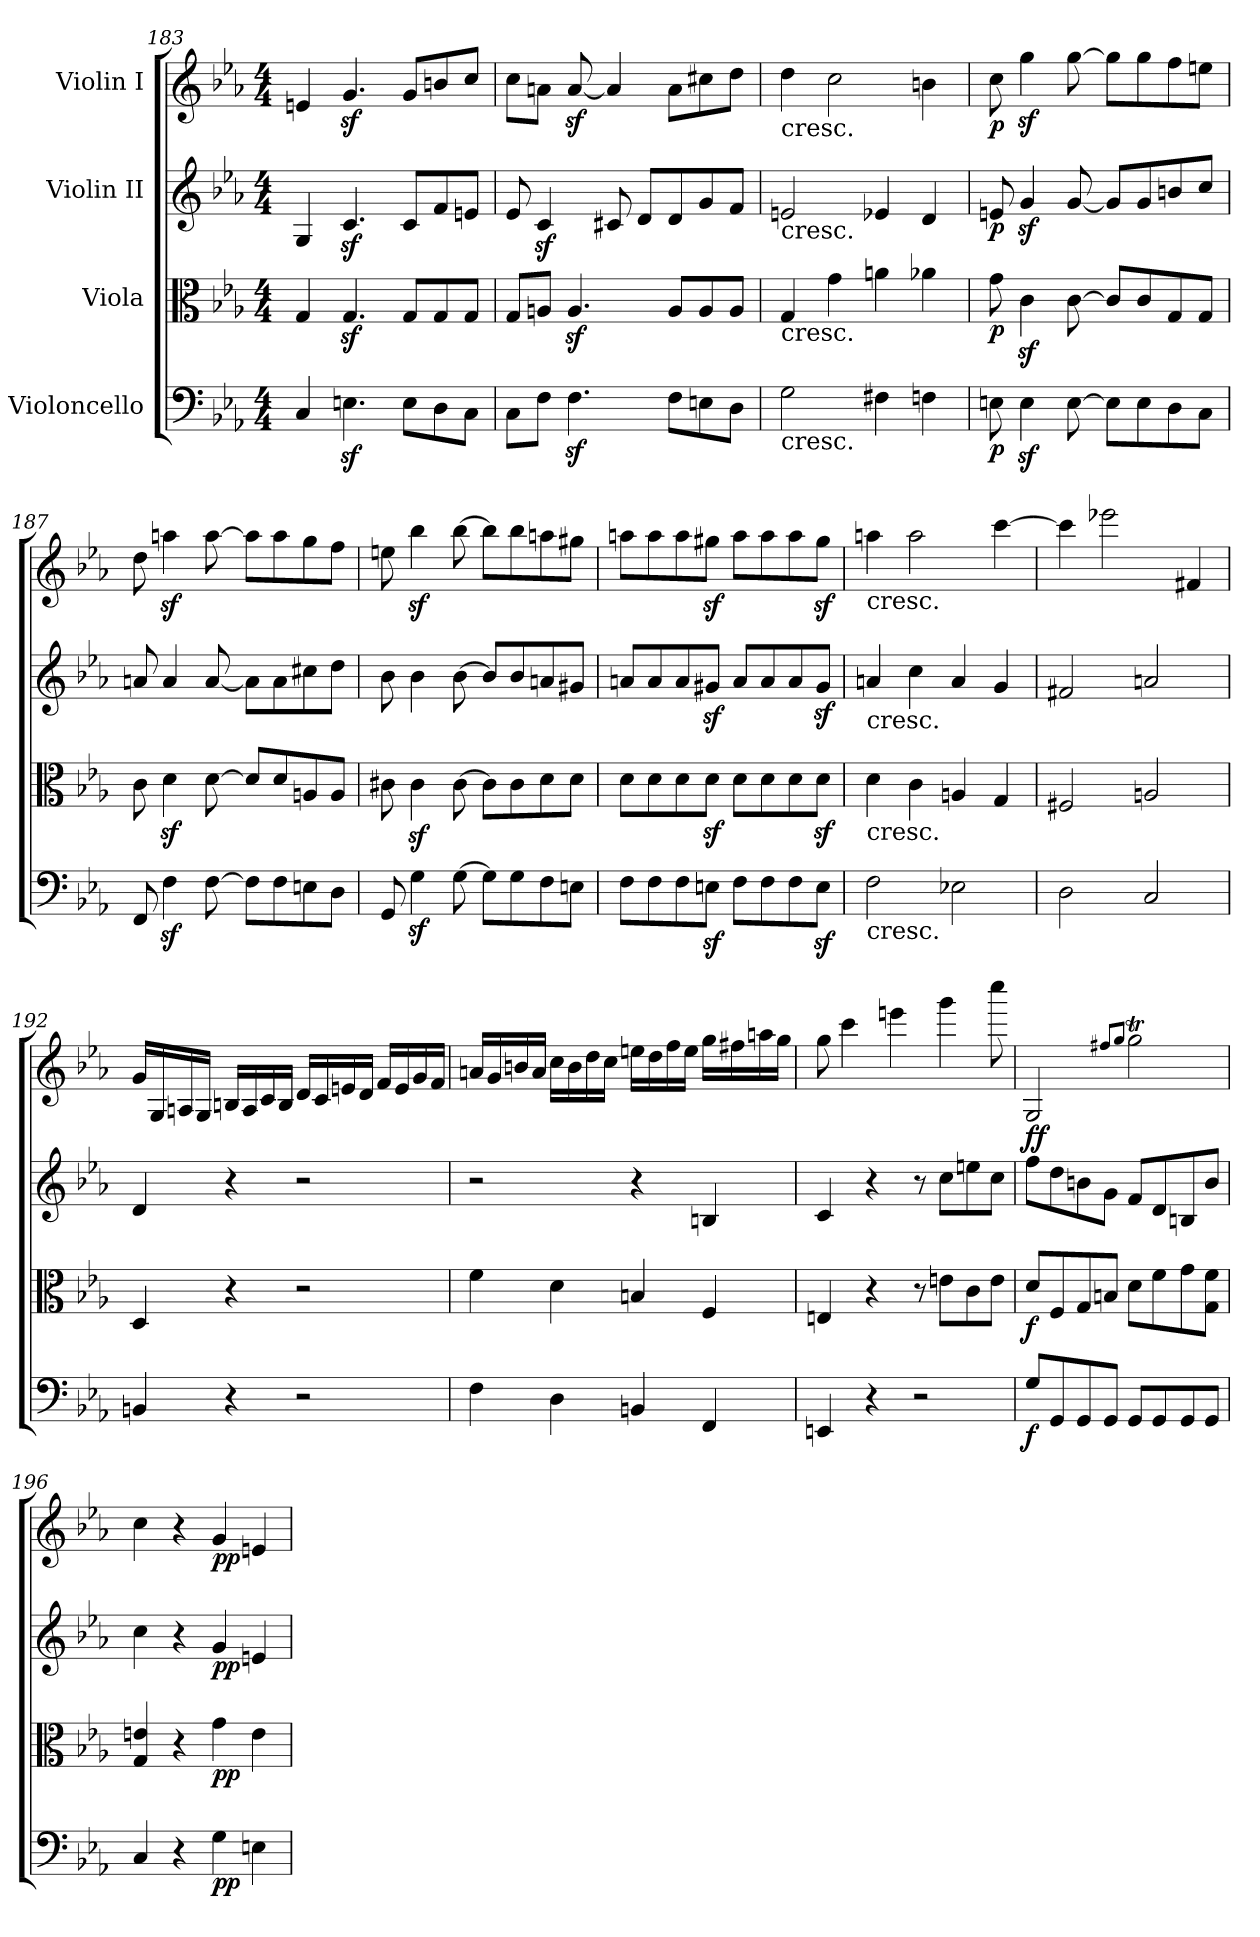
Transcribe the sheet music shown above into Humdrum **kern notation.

**kern	**dynam	**kern	**dynam	**kern	**dynam	**kern	**dynam
*part4	*part4	*part3	*part3	*part2	*part2	*part1	*part1
*staff4	*staff4	*staff3	*staff3	*staff2	*staff2	*staff1	*staff1
*I"Violoncello	*	*I"Viola	*	*I"Violin II	*	*I"Violin I	*
*clefF4	*	*clefC3	*	*clefG2	*	*clefG2	*
*k[b-e-a-]	*	*k[b-e-a-]	*	*k[b-e-a-]	*	*k[b-e-a-]	*
*M4/4	*	*M4/4	*	*M4/4	*	*M4/4	*
=183	=183	=183	=183	=183	=183	=183	=183
4C/	.	4G/	.	4G/	.	4en/	.
4.Enz<\	.	4.Gz</	.	4.cz</	.	4.gz</	.
8E\L	.	8G/L	.	8c/L	.	8g/L	.
8D\	.	8G/	.	8f/	.	8bn/	.
8C\J	.	8G/J	.	8en/J	.	8cc/J	.
!!LO:PB:g=z
=184	=184	=184	=184	=184	=184	=184	=184
8C\L	.	8G/L	.	8e-/	.	8cc\L	.
8F\J	.	8An/J	.	4cz</	.	8an\J	.
4.Fz<\	.	4.Az</	.	.	.	[8az</	.
.	.	.	.	8c#X/	.	4a/]	.
.	.	.	.	8d/L	.	.	.
8F\L	.	8A/L	.	8d/	.	8a\L	.
8En\	.	8A/	.	8g/	.	8cc#X\	.
8D\J	.	8A/J	.	8f/J	.	8dd\J	.
!!LO:PB:g=z
=185	=185	=185	=185	=185	=185	=185	=185
!	!	!	!	!	!	!LO:TX:b:t=cresc.	!
!	!	!	!	!LO:TX:b:t=cresc.	!	!	!
!	!	!LO:TX:b:t=cresc.	!	!	!	!	!
!LO:TX:b:t=cresc.	!	!	!	!	!	!	!
2G\	.	4G/	.	2en/	.	4dd\	.
.	.	4g\	.	.	.	2cc\	.
4F#X\	.	4an\	.	4e-X/	.	.	.
4Fn\	.	4a-X\	.	4d/	.	4bn\	.
=186	=186	=186	=186	=186	=186	=186	=186
!	!LO:DY:b	!	!LO:DY:b	!	!LO:DY:b	!	!LO:DY:b
8En\	p	8g\	p	8en/	p	8cc\	p
4Ez<\	.	4cz<\	.	4gz</	.	4ggz<\	.
[8E\	.	[8c\	.	[8g/	.	[8gg\	.
8E\L]	.	8c/L]	.	8g/L]	.	8gg\L]	.
8E\	.	8c/	.	8g/	.	8gg\	.
8D\	.	8G/	.	8bn/	.	8ff\	.
8C\J	.	8G/J	.	8cc/J	.	8een\J	.
=187	=187	=187	=187	=187	=187	=187	=187
8FF/	.	8c\	.	8an/	.	8dd\	.
4Fz<\	.	4dz<\	.	4a/	.	4aanz<\	.
[8F\	.	[8d\	.	[8a/	.	[8aa\	.
8F\L]	.	8d/L]	.	8a\L]	.	8aa\L]	.
8F\	.	8d/	.	8a\	.	8aa\	.
8En\	.	8An/	.	8cc#X\	.	8gg\	.
8D\J	.	8A/J	.	8dd\J	.	8ff\J	.
!!LO:LB:g=z
=188	=188	=188	=188	=188	=188	=188	=188
8GG/	.	8c#X\	.	8b-\	.	8een\	.
4Gz<\	.	4c#z<\	.	4b-\	.	4bb-z<\	.
[8G\	.	[8c#\	.	[8b-\	.	[8bb-\	.
8G\L]	.	8c#\L]	.	8b-/L]	.	8bb-\L]	.
8G\	.	8c#\	.	8b-/	.	8bb-\	.
8F\	.	8d\	.	8an/	.	8aan\	.
8En\J	.	8d\J	.	8g#X/J	.	8gg#X\J	.
=189	=189	=189	=189	=189	=189	=189	=189
8F\L	.	8d\L	.	8an/L	.	8aan\L	.
8F\	.	8d\	.	8a/	.	8aa\	.
8F\	.	8d\	.	8a/	.	8aa\	.
8Enz<\J	.	8dz<\J	.	8g#Xz</J	.	8gg#Xz<\J	.
8F\L	.	8d\L	.	8a/L	.	8aa\L	.
8F\	.	8d\	.	8a/	.	8aa\	.
8F\	.	8d\	.	8a/	.	8aa\	.
8Ez<\J	.	8dz<\J	.	8g#z</J	.	8gg#z<\J	.
=190	=190	=190	=190	=190	=190	=190	=190
!	!	!	!	!	!	!LO:TX:b:t=cresc.	!
!	!	!	!	!LO:TX:b:t=cresc.	!	!	!
!	!	!LO:TX:b:t=cresc.	!	!	!	!	!
!LO:TX:b:t=cresc.	!	!	!	!	!	!	!
2F\	.	4d\	.	4an/	.	4aan\	.
.	.	4c\	.	4cc\	.	2aa\	.
2E-X\	.	4An/	.	4a/	.	.	.
.	.	4G/	.	4g/	.	[4ccc\	.
!!LO:PB:g=z
=191	=191	=191	=191	=191	=191	=191	=191
2D\	.	2F#X/	.	2f#X/	.	4ccc\]	.
.	.	.	.	.	.	2eee-X\	.
2C/	.	2An/	.	2an/	.	.	.
.	.	.	.	.	.	4f#X/	.
!!LO:LB:g=z
=192	=192	=192	=192	=192	=192	=192	=192
4BBn/	.	4D/	.	4d/	.	16g/LL	.
.	.	.	.	.	.	16G/	.
.	.	.	.	.	.	16An/	.
.	.	.	.	.	.	16G/JJ	.
4r	.	4r	.	4r	.	16Bn/LL	.
.	.	.	.	.	.	16A/	.
.	.	.	.	.	.	16c/	.
.	.	.	.	.	.	16B/JJ	.
2r	.	2r	.	2r	.	16d/LL	.
.	.	.	.	.	.	16c/	.
.	.	.	.	.	.	16en/	.
.	.	.	.	.	.	16d/JJ	.
.	.	.	.	.	.	16f/LL	.
.	.	.	.	.	.	16e/	.
.	.	.	.	.	.	16g/	.
.	.	.	.	.	.	16f/JJ	.
=193	=193	=193	=193	=193	=193	=193	=193
4F\	.	4f\	.	2r	.	16an/LL	.
.	.	.	.	.	.	16g/	.
.	.	.	.	.	.	16bn/	.
.	.	.	.	.	.	16a/JJ	.
4D\	.	4d\	.	.	.	16cc\LL	.
.	.	.	.	.	.	16b\	.
.	.	.	.	.	.	16dd\	.
.	.	.	.	.	.	16cc\JJ	.
4BBn/	.	4Bn/	.	4r	.	16een\LL	.
.	.	.	.	.	.	16dd\	.
.	.	.	.	.	.	16ff\	.
.	.	.	.	.	.	16ee\JJ	.
4FF/	.	4F/	.	4Bn/	.	16gg\LL	.
.	.	.	.	.	.	16ff#X\	.
.	.	.	.	.	.	16aan\	.
.	.	.	.	.	.	16gg\JJ	.
!!LO:PB:g=z
=194	=194	=194	=194	=194	=194	=194	=194
4EEn/	.	4En/	.	4c/	.	8gg\	.
.	.	.	.	.	.	4ccc\	.
4r	.	4r	.	4r	.	.	.
.	.	.	.	.	.	4eeen\	.
2r	.	8r	.	8r	.	.	.
.	.	8en\L	.	8cc\L	.	4ggg\	.
.	.	8c\	.	8een\	.	.	.
.	.	8e\J	.	8cc\J	.	8cccc\	.
=195	=195	=195	=195	=195	=195	=195	=195
!	!LO:DY:b	!	!LO:DY:b	!	!LO:DY:a	!	!
!	!	!	!	!	!LO:DY:n=1:b	!	!
8G/L	f	8d/L	f	8ff\L	f f	2G/	.
8GG/	.	8F/	.	8dd\	.	.	.
8GG/	.	8G/	.	8bn\	.	.	.
8GG/J	.	8Bn/J	.	8g\J	.	.	.
.	.	.	.	.	.	8qff#X/L	.
.	.	.	.	.	.	8qgg/J	.
8GG/L	.	8d\L	.	8f/L	.	2ggt\	.
8GG/	.	8f\	.	8d/	.	.	.
8GG/	.	8g\	.	8Bn/	.	.	.
8GG/J	.	8G\ 8f\J	.	8b/J	.	.	.
=196	=196	=196	=196	=196	=196	=196	=196
4C/	.	4G/ 4en/	.	4cc\	.	4cc\	.
4r	.	4r	.	4r	.	4r	.
!	!LO:DY:b	!	!LO:DY:b	!	!LO:DY:b	!	!LO:DY:b
4G\	pp	4g\	pp	4g/	pp	4g/	pp
4En\	.	4e\	.	4en/	.	4en/	.
=	=	=	=	=	=	=	=
*-	*-	*-	*-	*-	*-	*-	*-
